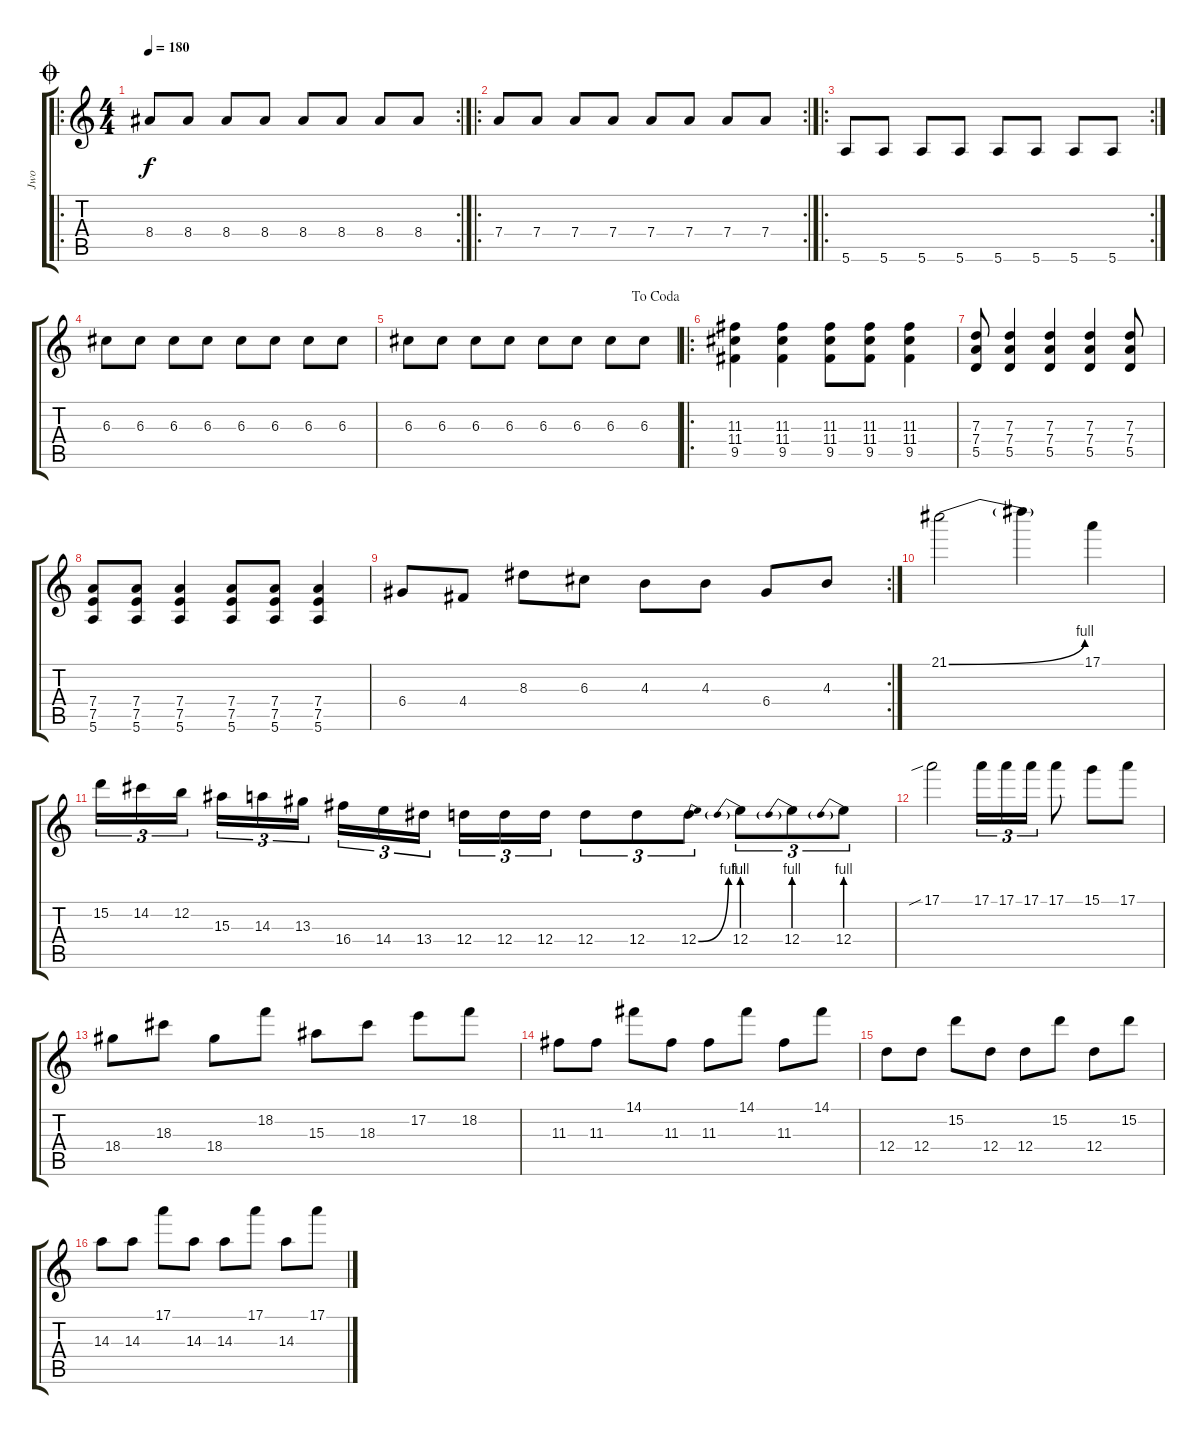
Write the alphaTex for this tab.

\track ("Jwo" "Jwo") {instrument distortionguitar}
\staff {score tabs}
\tuning (E4 B3 G3 D3 A2 E2) {hide}
\ro
\rc 2
\ts (4 4)
\jump coda
\tempo 180
\clef g2
\ks c
8.4.8{dy f} 8.4.8 8.4.8 8.4.8 8.4.8 8.4.8 8.4.8 8.4.8 |
\ro
\rc 2
7.4.8 7.4.8 7.4.8 7.4.8 7.4.8 7.4.8 7.4.8 7.4.8 |
\ro
\rc 2
5.6.8 5.6.8 5.6.8 5.6.8 5.6.8 5.6.8 5.6.8 5.6.8 |
6.3.8 6.3.8 6.3.8 6.3.8 6.3.8 6.3.8 6.3.8 6.3.8 |
\jump dacoda
6.3.8 6.3.8 6.3.8 6.3.8 6.3.8 6.3.8 6.3.8 6.3.8 |
\ro
(11.3 11.4 9.5).4 (11.3 11.4 9.5).4 (11.3 11.4 9.5).8 (11.3 11.4 9.5).8 (11.3 11.4 9.5).4 |
(7.3 7.4 5.5).8 (7.3 7.4 5.5).4 (7.3 7.4 5.5).4 (7.3 7.4 5.5).4 (7.3 7.4 5.5).8 |
(7.4 7.5 5.6).8 (7.4 7.5 5.6).8 (7.4 7.5 5.6).4 (7.4 7.5 5.6).8 (7.4 7.5 5.6).8 (7.4 7.5 5.6).4 |
\rc 2
6.4.8 4.4.8 8.3.8 6.3.8 4.3.8 4.3.8 6.4.8 4.3.8 |
21.1{be (bend 0 0 60 4)}.2 21.1{t}.4 17.1.4 |
15.2.16{tu (3 2)} 14.2.16{tu (3 2)} 12.2.16{tu (3 2) beam splitsecondary} 15.3.16{tu (3 2)} 14.3.16{tu (3 2)} 13.3.16{tu (3 2)} 16.4.16{tu (3 2)} 14.4.16{tu (3 2)} 13.4.16{tu (3 2) beam splitsecondary} 12.4.16{tu (3 2)} 12.4.16{tu (3 2)} 12.4.16{tu (3 2)} 12.4.8{tu (3 2)} 12.4.8{tu (3 2)} 12.4{be (bend 0 0 60 4)}.8{tu (3 2)} 12.4{be (prebend 0 4 60 4)}.8{tu (3 2)} 12.4{be (prebend 0 4 60 4)}.8{tu (3 2)} 12.4{be (prebend 0 4 60 4)}.8{tu (3 2)} |
17.1{sib}.2 17.1.16{tu (3 2)} 17.1.16{tu (3 2)} 17.1.16{tu (3 2)} 17.1.8 15.1.8 17.1.8 |
18.4.8 18.3.8 18.4.8 18.2.8 15.3.8 18.3.8 17.2.8 18.2.8 |
11.3.8 11.3.8 14.1.8 11.3.8 11.3.8 14.1.8 11.3.8 14.1.8 |
12.4.8 12.4.8 15.2.8 12.4.8 12.4.8 15.2.8 12.4.8 15.2.8 |
14.3.8 14.3.8 17.1.8 14.3.8 14.3.8 17.1.8 14.3.8 17.1.8
